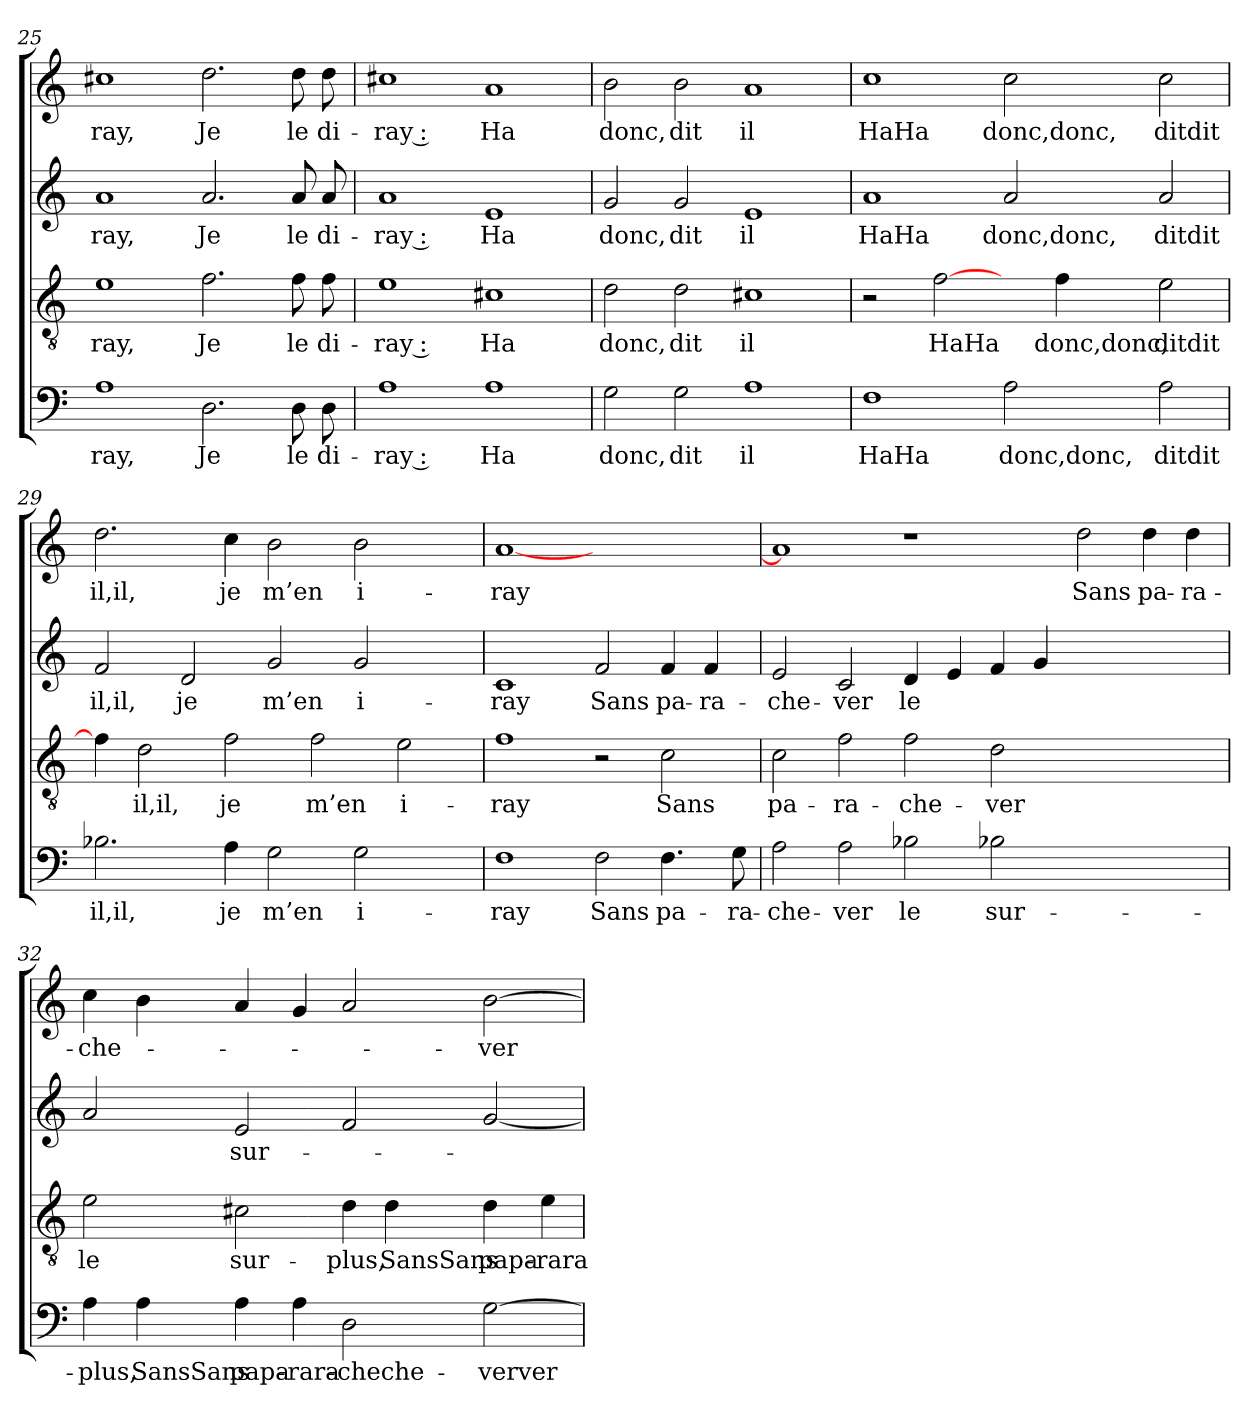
**kern	**text	**kern	**text	**kern	**text	**kern	**text
*part4	*part4	*part3	*part3	*part2	*part2	*part1	*part1
*staff4	*staff4	*staff3	*staff3	*staff2	*staff2	*staff1	*staff1
*clefF4	*	*clefGv2	*	*clefG2	*	*clefG2	*
*k[]	*	*k[]	*	*k[]	*	*k[]	*
=25	=25	=25	=25	=25	=25	=25	=25
1A	-ray,	1e	-ray,	1a	-ray,	1cc#X	-ray,
2.D	Je	2.f	Je	2.a	Je	2.dd	Je
8D	le	8f	le	8a	le	8dd	le
8D	di-	8f	di-	8a	di-	8dd	di-
=26	=26	=26	=26	=26	=26	=26	=26
1A	-ray :	1e	-ray :	1a	-ray :	1cc#X	-ray :
1A	Ha	1c#X	Ha	1e	Ha	1a	Ha
=27	=27	=27	=27	=27	=27	=27	=27
2G	donc,	2d	donc,	2g	donc,	2b	donc,
2G	dit	2d	dit	2g	dit	2b	dit
1A	il	1c#X	il	1e	il	1a	il
!!LO:LB:g=z
=28	=28	=28	=28	=28	=28	=28	=28
1F	HaHa	2r	.	1a	HaHa	1cc	HaHa
.	.	[2f	HaHa	.	.	.	.
2A	donc,donc,	4ryy	.	2a	donc,donc,	2cc	donc,donc,
.	.	4f	donc,donc,	.	.	.	.
2A	ditdit	2e	ditdit	2a	ditdit	2cc	ditdit
=29	=29	=29	=29	=29	=29	=29	=29
2.B-X	il,il,	4f]	.	2f	il,il,	2.dd	il,il,
.	.	2d	il,il,	.	.	.	.
.	.	.	.	2d	je	.	.
4A	je	2f	je	.	.	4cc	je
2G	m’en	.	.	2g	m’en	2b	m’en
.	.	2f	m’en	.	.	.	.
2G	i-	.	.	2g	i-	2b	i-
.	.	2e	i-	.	.	.	.
4ryy	.	.	.	4ryy	.	4ryy	.
=30	=30	=30	=30	=30	=30	=30	=30
1F	-ray	1f	-ray	1c	-ray	[1a	-ray
2F	Sans	2r	.	2f	Sans	1ryy	.
4.F	pa-	2c	Sans	4f	pa-	.	.
.	.	.	.	4f	-ra-	.	.
8G	-ra-	.	.	.	.	.	.
=31	=31	=31	=31	=31	=31	=31	=31
2A	-che-	2c	pa-	2e	-che-	1a]	.
2A	-ver	2f	-ra-	2c	-ver	.	.
2B-X	le	2f	-che-	4d	le	1r	.
.	.	.	.	4e	.	.	.
2B-X	sur-	2d	-ver	4f	.	.	.
.	.	.	.	4g	.	.	.
1ryy	.	1ryy	.	1ryy	.	2dd	Sans
.	.	.	.	.	.	4dd	pa-
.	.	.	.	.	.	4dd	-ra-
!!LO:LB:g=z
=32	=32	=32	=32	=32	=32	=32	=32
4A	-plus,	2e	le	2a	.	4cc	-che-
4A	SansSans	.	.	.	.	4b	.
4A	papa-	2c#X	sur-	2e	sur-	4a	.
4A	-rara-	.	.	.	.	4g	.
2D	-cheche-	4d	-plus,	2f	.	2a	.
.	.	4d	SansSans	.	.	.	.
[2G	-verver	4d	papa-	[2g	.	[2b	-ver
.	.	4e	-rara-	.	.	.	.
=	=	=	=	=	=	=	=
*-	*-	*-	*-	*-	*-	*-	*-
